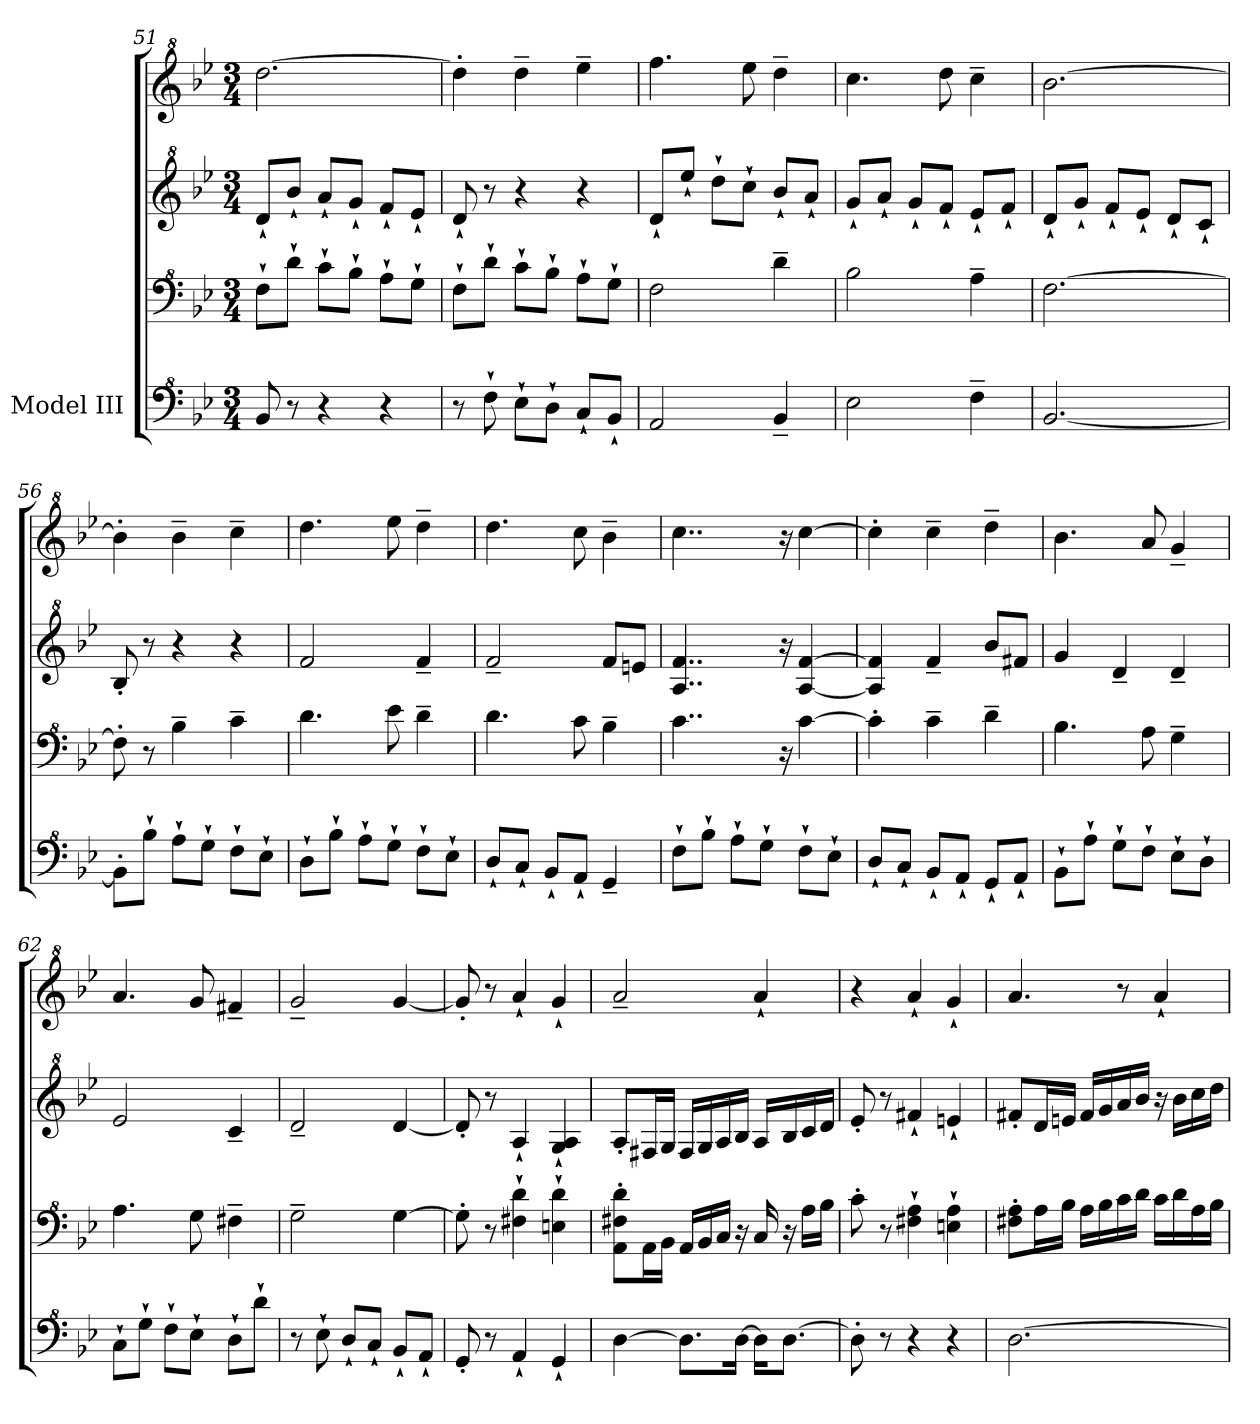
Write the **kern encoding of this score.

**kern	**kern	**kern	**kern
*part1	*part1	*part1	*part1
*staff4	*staff3	*staff2	*staff1
*I"Model III	*	*	*
!!LO:PB:g=z
*clefF^4	*clefF^4	*clefG^2	*clefG^2
*k[b-e-]	*k[b-e-]	*k[b-e-]	*k[b-e-]
*M3/4	*M3/4	*M3/4	*M3/4
=51	=51	=51	=51
8B-/	8f`\L	8dd`/L	[2.ddd\
8r	8dd`\J	8bb-`/J	.
4r	8cc`\L	8aa`/L	.
.	8b-`\J	8gg`/J	.
4r	8a`\L	8ff`/L	.
.	8g`\J	8ee-`/J	.
=52	=52	=52	=52
8r	8f`\L	8dd`/	4ddd'\]
8f`\	8dd`\J	8r	.
8e-`\L	8cc`\L	4r	4ddd~\
8d`\J	8b-`\J	.	.
8c`/L	8a`\L	4r	4eee-~\
8B-`/J	8g`\J	.	.
=53	=53	=53	=53
2A/	2f\	8dd`/L	4.fff\
.	.	8eee-`/J	.
.	.	8ddd`\L	.
.	.	8ccc`\J	8eee-\
4B-~/	4dd~\	8bb-`/L	4ddd~\
.	.	8aa`/J	.
=54	=54	=54	=54
2e-\	2b-\	8gg`/L	4.ccc\
.	.	8aa`/J	.
.	.	8gg`/L	.
.	.	8ff`/J	8ddd\
4f~\	4a~\	8ee-`/L	4ccc~\
.	.	8ff`/J	.
=55	=55	=55	=55
[2.B-/	[2.f\	8dd`/L	[2.bb-\
.	.	8gg`/J	.
.	.	8ff`/L	.
.	.	8ee-`/J	.
.	.	8dd`/L	.
.	.	8cc`/J	.
=56	=56	=56	=56
8B-'\L]	8f'\]	8b-'/	4bb-'\]
8b-`\J	8r	8r	.
8a`\L	4b-~\	4r	4bb-~\
8g`\J	.	.	.
8f`\L	4cc~\	4r	4ccc~\
8e-`\J	.	.	.
=57	=57	=57	=57
8d`\L	4.dd\	2ff/	4.ddd\
8b-`\J	.	.	.
8a`\L	.	.	.
8g`\J	8ee-\	.	8eee-\
8f`\L	4dd~\	4ff~/	4ddd~\
8e-`\J	.	.	.
!!LO:LB:g=z
=58	=58	=58	=58
8d`/L	4.dd\	2ff~/	4.ddd\
8c`/J	.	.	.
8B-`/L	.	.	.
8A`/J	8cc\	.	8ccc\
4G~/	4b-~\	8ff/L	4bb-~\
.	.	8een/J	.
=59	=59	=59	=59
8f`\L	4..cc\	4..a/ 4..ff/	4..ccc\
8b-`\J	.	.	.
8a`\L	.	.	.
8g`\J	.	.	.
.	16r	16r	16r
8f`\L	[4cc\	[4a/ [4ff/	[4ccc\
8e-`\J	.	.	.
=60	=60	=60	=60
8d`/L	4cc'\]	4a/] 4ff/]	4ccc'\]
8c`/J	.	.	.
8B-`/L	4cc~\	4ff~/	4ccc~\
8A`/J	.	.	.
8G`/L	4dd~\	8bb-/L	4ddd~\
8A`/J	.	8ff#X/J	.
=61	=61	=61	=61
8B-`\L	4.b-\	4gg/	4.bb-\
8a`\J	.	.	.
8g`\L	.	4dd~/	.
8f`\J	8a\	.	8aa/
8e-`\L	4g~\	4dd~/	4gg~/
8d`\J	.	.	.
=62	=62	=62	=62
8c`\L	4.a\	2ee-/	4.aa/
8g`\J	.	.	.
8f`\L	.	.	.
8e-`\J	8g\	.	8gg/
8d`\L	4f#X~\	4cc~/	4ff#X~/
8dd`\J	.	.	.
=63	=63	=63	=63
8r	2g~\	2dd~/	2gg~/
8e-`\	.	.	.
8d`/L	.	.	.
8c`/J	.	.	.
8B-`/L	[4g\	[4dd/	[4gg/
8A`/J	.	.	.
!!LO:LB:g=z
=64	=64	=64	=64
8G'/	8g'\]	8dd'/]	8gg'/]
8r	8r	8r	8r
4A`/	4f#X\` 4dd\`	4a`/	4aa`/
4G`/	4en\` 4dd\`	4g/` 4a/`	4gg`/
=65	=65	=65	=65
[4d\	8A\' 8f#X\' 8dd\'L	8a'/L	2aa~/
.	16A\L	16f#X/L	.
.	16B-\JJ	16g/JJ	.
8.d\L]	16A/LL	16f#/LL	.
.	16B-/	16g/	.
.	16c/JJ	16a/	.
[16d\Jk	16r	16b-/JJ	.
16d\KL]	16c/	16a/LL	4aa`/
[8.d\J	16r	16b-/	.
.	16a\LL	16cc/	.
.	16b-\JJ	16dd/JJ	.
=66	=66	=66	=66
8d'\]	8cc'\	8ee-'/	4r
8r	8r	8r	.
4r	4f#X\` 4a\`	4ff#X`/	4aa`/
4r	4en\` 4a\`	4een`/	4gg`/
=67	=67	=67	=67
[2.d\	8f#X\' 8a\'L	8ff#X'/L	4.aa/
.	16a\L	16dd/L	.
.	16b-\JJ	16een/JJ	.
.	16a\LL	16ff#/LL	.
.	16b-\	16gg/	.
.	16cc\	16aa/	8r
.	16dd\JJ	16bb-/JJ	.
.	16cc\LL	16r	4aa`/
.	16dd\	16bb-\LL	.
.	16a\	16ccc\	.
.	16b-\JJ	16ddd\JJ	.
=	=	=	=
*-	*-	*-	*-
